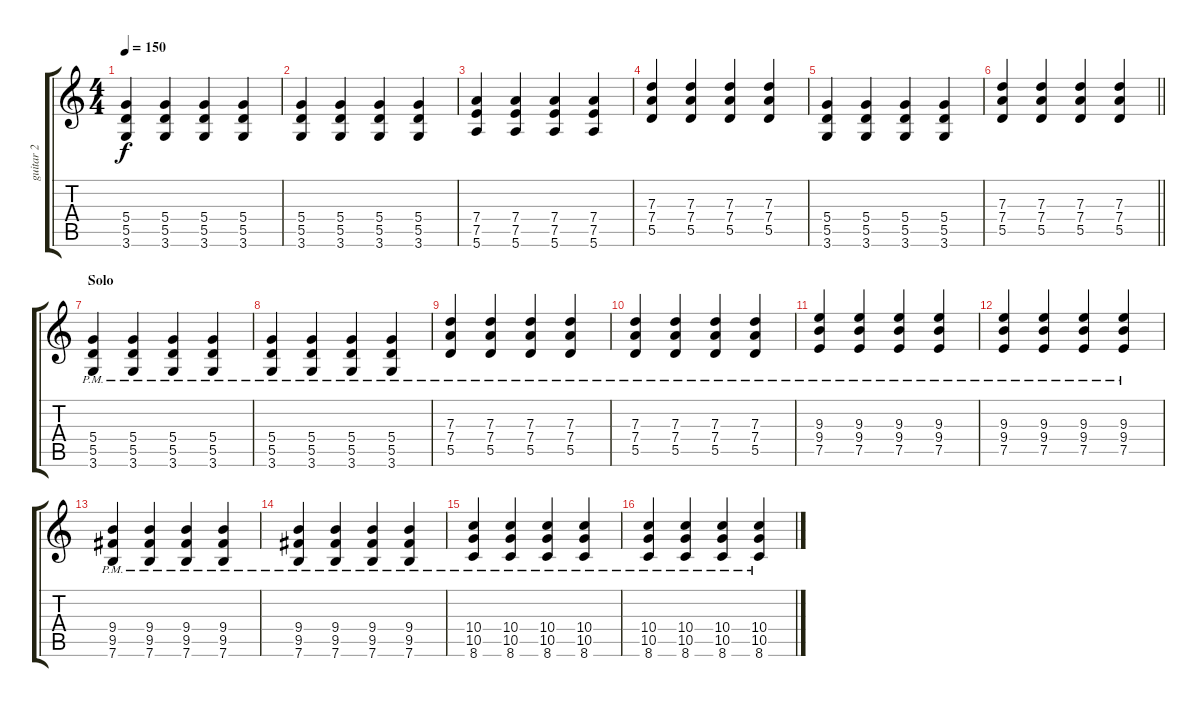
\track ("guitar 2" "guitar 2") {instrument distortionguitar}
\staff {score tabs}
\tuning (E4 B3 G3 D3 A2 E2) {hide}
\ts (4 4)
\tempo 150
\clef g2
\ks c
(5.4 5.5 3.6).4{dy f} (5.4 5.5 3.6).4 (5.4 5.5 3.6).4 (5.4 5.5 3.6).4 |
(5.4 5.5 3.6).4 (5.4 5.5 3.6).4 (5.4 5.5 3.6).4 (5.4 5.5 3.6).4 |
(7.4 7.5 5.6).4 (7.4 7.5 5.6).4 (7.4 7.5 5.6).4 (7.4 7.5 5.6).4 |
(7.3 7.4 5.5).4 (7.3 7.4 5.5).4 (7.3 7.4 5.5).4 (7.3 7.4 5.5).4 |
(5.4 5.5 3.6).4 (5.4 5.5 3.6).4 (5.4 5.5 3.6).4 (5.4 5.5 3.6).4 |
\barLineRight lightlight
(7.3 7.4 5.5).4 (7.3 7.4 5.5).4 (7.3 7.4 5.5).4 (7.3 7.4 5.5).4 |
\section ("" "Solo")
(5.4{pm} 5.5{pm} 3.6{pm}).4 (5.4{pm} 5.5{pm} 3.6{pm}).4 (5.4{pm} 5.5{pm} 3.6{pm}).4 (5.4{pm} 5.5{pm} 3.6{pm}).4 |
(5.4{pm} 5.5{pm} 3.6{pm}).4 (5.4{pm} 5.5{pm} 3.6{pm}).4 (5.4{pm} 5.5{pm} 3.6{pm}).4 (5.4{pm} 5.5{pm} 3.6{pm}).4 |
(7.3{pm} 7.4{pm} 5.5{pm}).4 (7.3{pm} 7.4{pm} 5.5{pm}).4 (7.3{pm} 7.4{pm} 5.5{pm}).4 (7.3{pm} 7.4{pm} 5.5{pm}).4 |
(7.3{pm} 7.4{pm} 5.5{pm}).4 (7.3{pm} 7.4{pm} 5.5{pm}).4 (7.3{pm} 7.4{pm} 5.5{pm}).4 (7.3{pm} 7.4{pm} 5.5{pm}).4 |
(9.3{pm} 9.4{pm} 7.5{pm}).4 (9.3{pm} 9.4{pm} 7.5{pm}).4 (9.3{pm} 9.4{pm} 7.5{pm}).4 (9.3{pm} 9.4{pm} 7.5{pm}).4 |
(9.3{pm} 9.4{pm} 7.5{pm}).4 (9.3{pm} 9.4{pm} 7.5{pm}).4 (9.3{pm} 9.4{pm} 7.5{pm}).4 (9.3{pm} 9.4{pm} 7.5{pm}).4 |
(9.4{pm} 9.5{pm} 7.6{pm}).4 (9.4{pm} 9.5{pm} 7.6{pm}).4 (9.4{pm} 9.5{pm} 7.6{pm}).4 (9.4{pm} 9.5{pm} 7.6{pm}).4 |
(9.4{pm} 9.5{pm} 7.6{pm}).4 (9.4{pm} 9.5{pm} 7.6{pm}).4 (9.4{pm} 9.5{pm} 7.6{pm}).4 (9.4{pm} 9.5{pm} 7.6{pm}).4 |
(10.4{pm} 10.5{pm} 8.6{pm}).4 (10.4{pm} 10.5{pm} 8.6{pm}).4 (10.4{pm} 10.5{pm} 8.6{pm}).4 (10.4{pm} 10.5{pm} 8.6{pm}).4 |
(10.4{pm} 10.5{pm} 8.6{pm}).4 (10.4{pm} 10.5{pm} 8.6{pm}).4 (10.4{pm} 10.5{pm} 8.6{pm}).4 (10.4{pm} 10.5{pm} 8.6{pm}).4
